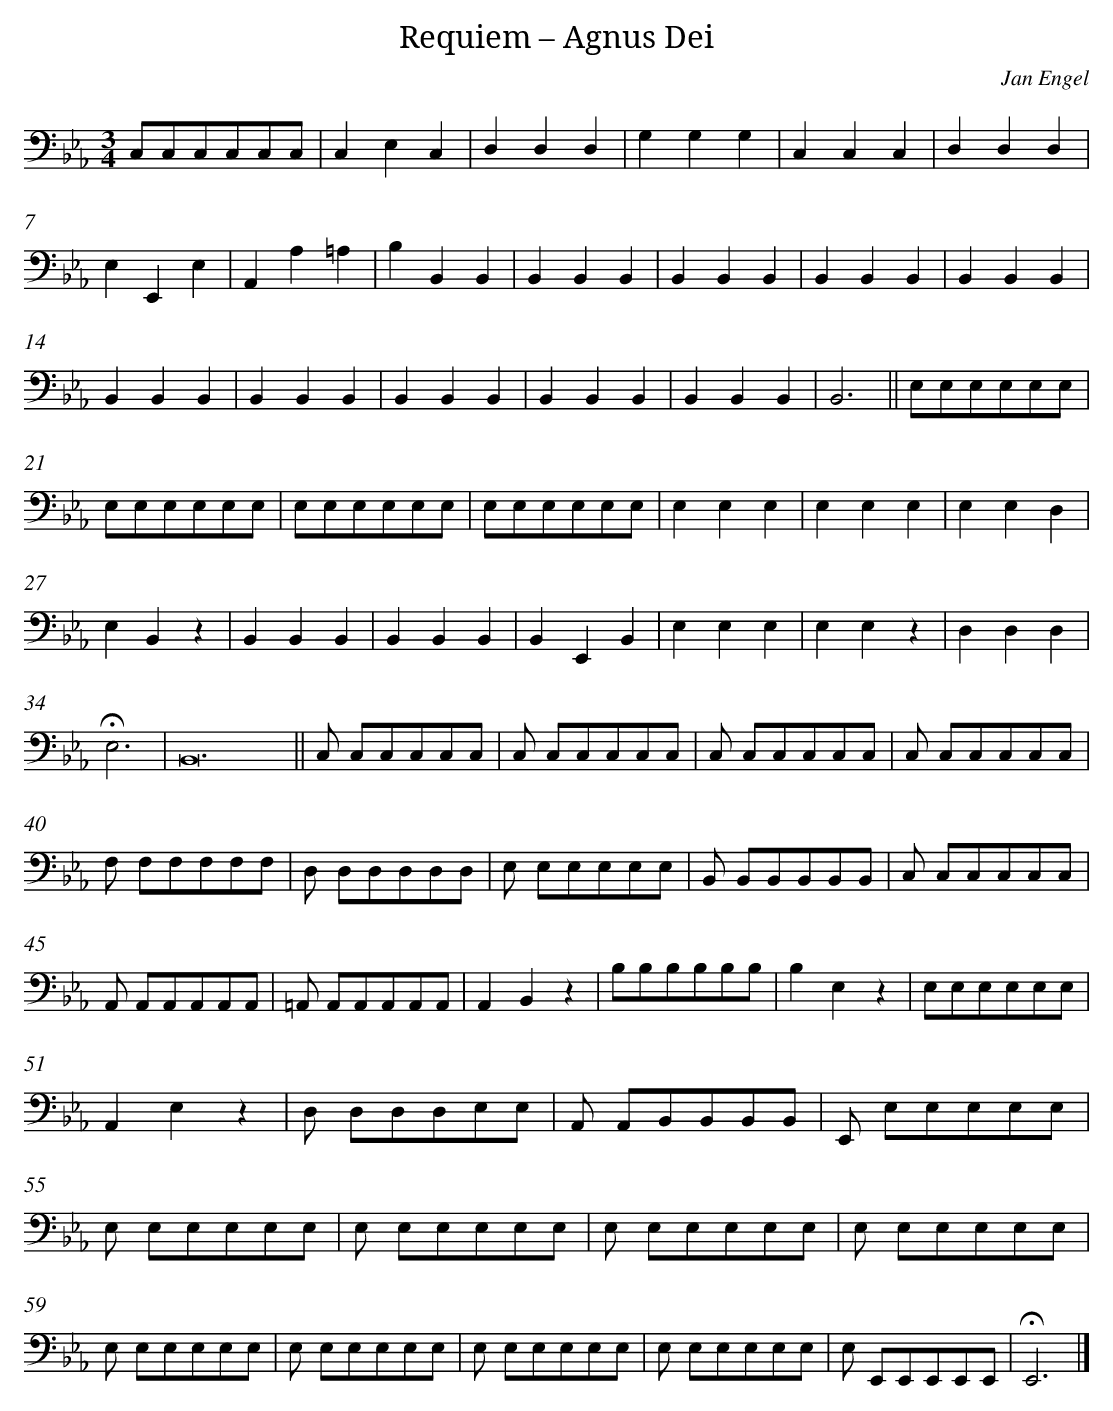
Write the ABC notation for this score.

X:1
T: Requiem – Agnus Dei
C: Jan Engel
L: 1/8
M: 3/4
K: Eb clef=bass
C,C,C,C,C,C, |
C,2E,2C,2 |
D,2D,2D,2 |
G,2G,2G,2 |
C,2C,2C,2 |
D,2D,2D,2 |
E,2E,,2E,2 |
A,,2A,2=A,2 |
B,2B,,2B,,2 |
B,,2B,,2B,,2 |
B,,2B,,2B,,2 |
B,,2B,,2B,,2 |
B,,2B,,2B,,2 |
B,,2B,,2B,,2 |
B,,2B,,2B,,2 |
B,,2B,,2B,,2 |
B,,2B,,2B,,2 |
B,,2B,,2B,,2 |
B,,6 ||
E,E,E,E,E,E, |
E,E,E,E,E,E, |
E,E,E,E,E,E, |
E,E,E,E,E,E, |
E,2E,2E,2 |
E,2E,2E,2 |
E,2E,2D,2 |
E,2B,,2z2 |
B,,2B,,2B,,2 |
B,,2B,,2B,,2 |
B,,2E,,2B,,2 |
E,2E,2E,2 |
E,2E,2z2 |
D,2D,2D,2 |
!fermata!E,6 |
B,,24 ||
C, C,C,C,C,C, |
C, C,C,C,C,C, |
C, C,C,C,C,C, |
C, C,C,C,C,C, |
F, F,F,F,F,F, |
D, D,D,D,D,D, |
E, E,E,E,E,E, |
B,, B,,B,,B,,B,,B,, |
C, C,C,C,C,C, |
A,, A,,A,,A,,A,,A,, |
=A,, A,,A,,A,,A,,A,, |
A,,2B,,2z2 |
B,B,B,B,B,B, |
B,2E,2z2 |
E,E,E,E,E,E, |
A,,2E,2z2 |
D, D,D,D,E,E, |
A,, A,,B,,B,,B,,B,, |
E,, E,E,E,E,E, |
E, E,E,E,E,E, |
E, E,E,E,E,E, |
E, E,E,E,E,E, |
E, E,E,E,E,E, |
E, E,E,E,E,E, |
E, E,E,E,E,E, |
E, E,E,E,E,E, |
E, E,E,E,E,E, |
E, E,,E,,E,,E,,E,, |
!fermata!E,,6 |]
